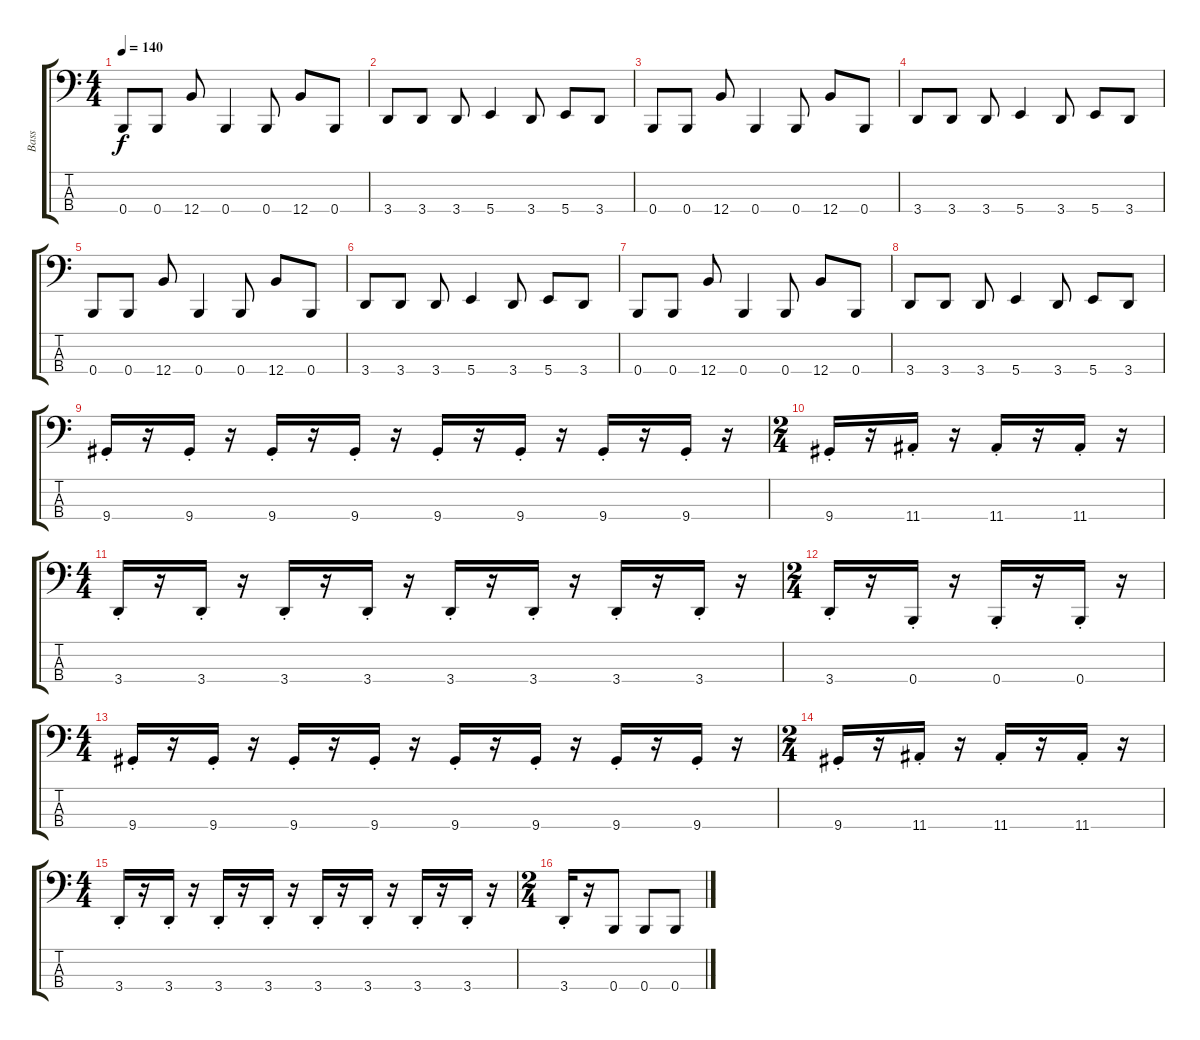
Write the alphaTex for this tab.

\track ("Bass" "Bass") {instrument electricbasspick}
\staff {score tabs}
\tuning (E2 B1 Gb1 B0) {hide}
\ts (4 4)
\tempo 140
\clef f4
\ks c
0.4.8{dy f} 0.4.8 12.4.8 0.4.4 0.4.8 12.4.8 0.4.8 |
3.4.8 3.4.8 3.4.8 5.4.4 3.4.8 5.4.8 3.4.8 |
0.4.8 0.4.8 12.4.8 0.4.4 0.4.8 12.4.8 0.4.8 |
3.4.8 3.4.8 3.4.8 5.4.4 3.4.8 5.4.8 3.4.8 |
0.4.8 0.4.8 12.4.8 0.4.4 0.4.8 12.4.8 0.4.8 |
3.4.8 3.4.8 3.4.8 5.4.4 3.4.8 5.4.8 3.4.8 |
0.4.8 0.4.8 12.4.8 0.4.4 0.4.8 12.4.8 0.4.8 |
3.4.8 3.4.8 3.4.8 5.4.4 3.4.8 5.4.8 3.4.8 |
9.4{st}.16 r.16 9.4{st}.16 r.16 9.4{st}.16 r.16 9.4{st}.16 r.16 9.4{st}.16 r.16 9.4{st}.16 r.16 9.4{st}.16 r.16 9.4{st}.16 r.16 |
\ts (2 4)
9.4{st}.16 r.16 11.4{st}.16 r.16 11.4{st}.16 r.16 11.4{st}.16 r.16 |
\ts (4 4)
3.4{st}.16 r.16 3.4{st}.16 r.16 3.4{st}.16 r.16 3.4{st}.16 r.16 3.4{st}.16 r.16 3.4{st}.16 r.16 3.4{st}.16 r.16 3.4{st}.16 r.16 |
\ts (2 4)
3.4{st}.16 r.16 0.4{st}.16 r.16 0.4{st}.16 r.16 0.4{st}.16 r.16 |
\ts (4 4)
9.4{st}.16 r.16 9.4{st}.16 r.16 9.4{st}.16 r.16 9.4{st}.16 r.16 9.4{st}.16 r.16 9.4{st}.16 r.16 9.4{st}.16 r.16 9.4{st}.16 r.16 |
\ts (2 4)
9.4{st}.16 r.16 11.4{st}.16 r.16 11.4{st}.16 r.16 11.4{st}.16 r.16 |
\ts (4 4)
3.4{st}.16 r.16 3.4{st}.16 r.16 3.4{st}.16 r.16 3.4{st}.16 r.16 3.4{st}.16 r.16 3.4{st}.16 r.16 3.4{st}.16 r.16 3.4{st}.16 r.16 |
\ts (2 4)
3.4{st}.16 r.16 0.4.8 0.4.8 0.4.8
